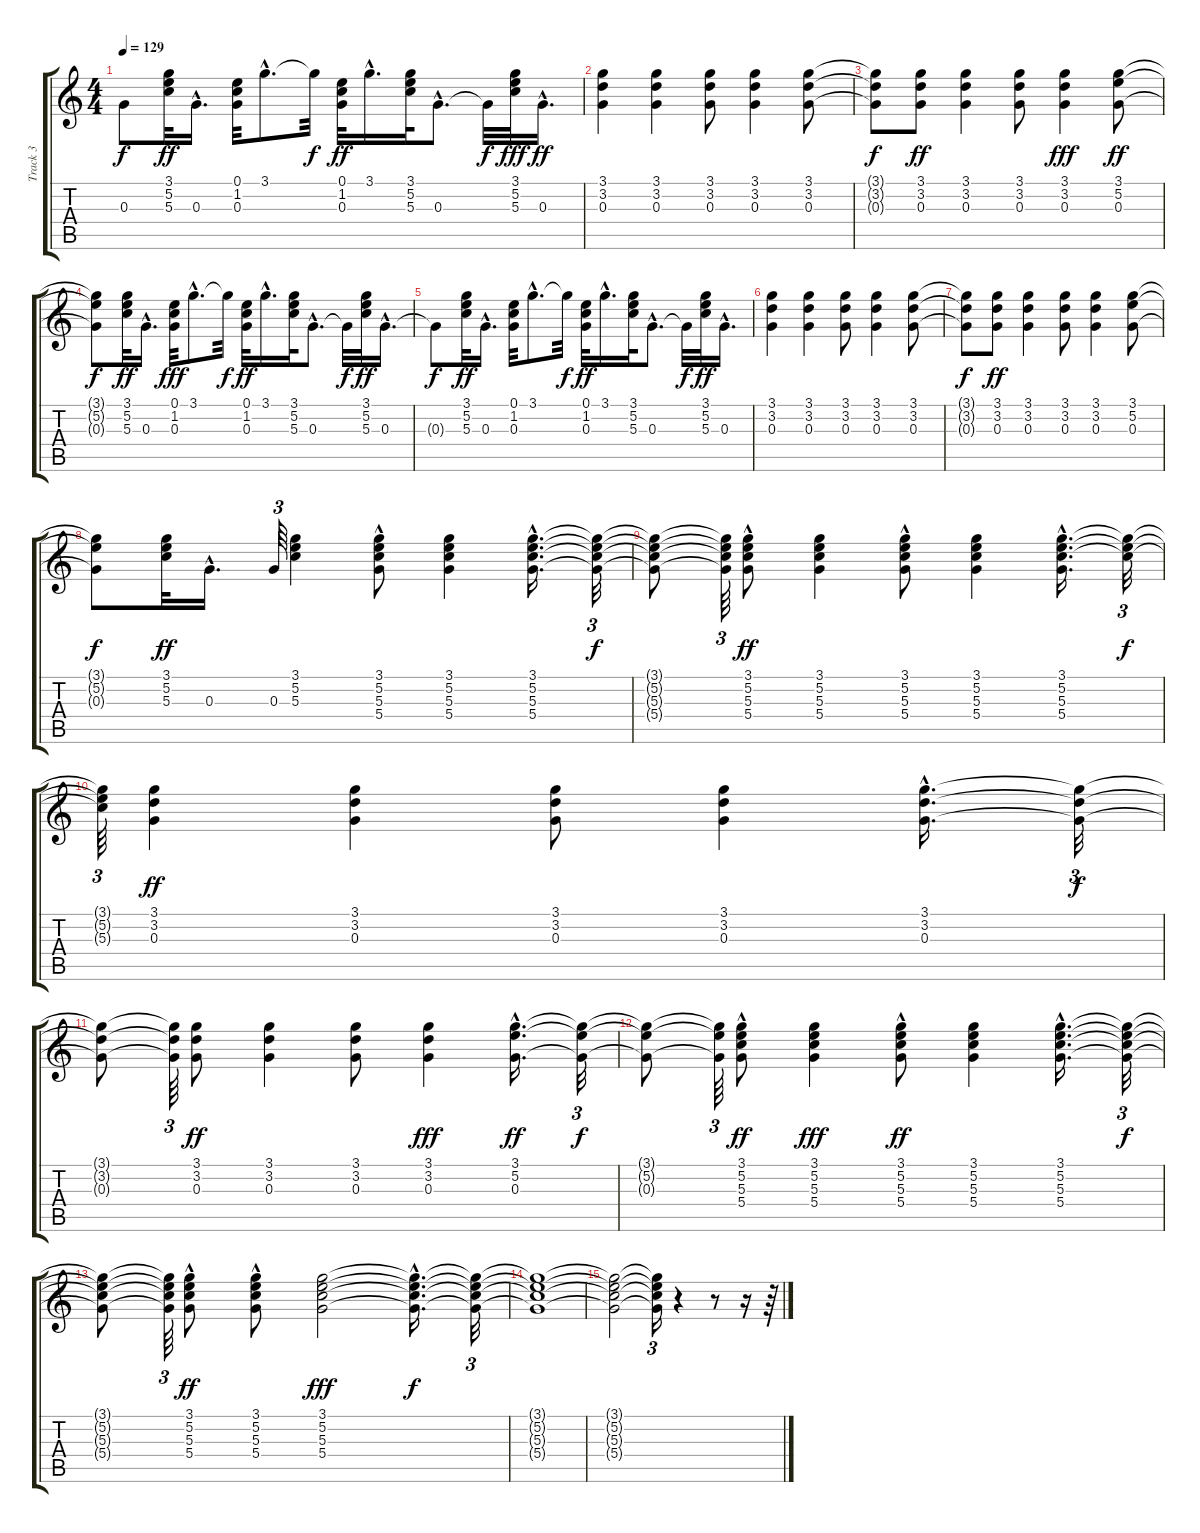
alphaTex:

\track ("Track 3" "Track 3") {instrument acousticguitarsteel}
\staff {score tabs}
\tuning (E4 B3 G3 D3 A2 E2) {hide}
\ts (4 4)
\tempo 129
\clef g2
\ks c
0.3{t}.8{dy f} (3.1 5.2 5.3).32{dy ff} 0.3{hac}.16{d} (0.1 1.2 0.3).32 3.1{hac}.8{d} 3.1{t}.32{dy f} (0.1 1.2 0.3).32{dy ff} 3.1{hac}.16{d} (3.1 5.2 5.3).32 0.3{hac}.8{d} 0.3{t}.32{dy f} (3.1 5.2 5.3).32{dy fff} 0.3{hac}.16{d dy ff} |
(3.1 3.2 0.3).4 (3.1 3.2 0.3).4 (3.1 3.2 0.3).8 (3.1 3.2 0.3).4 (3.1 3.2 0.3).8 |
(3.1{t} 3.2{t} 0.3{t}).8{dy f} (3.1 3.2 0.3).8{dy ff} (3.1 3.2 0.3).4 (3.1 3.2 0.3).8 (3.1 3.2 0.3).4{dy fff} (3.1 5.2 0.3).8{dy ff} |
(3.1{t} 5.2{t} 0.3{t}).8{dy f} (3.1 5.2 5.3).32{dy ff} 0.3{hac}.16{d} (0.1 1.2 0.3).32{dy fff} 3.1{hac}.8{d} 3.1{t}.32{dy f} (0.1 1.2 0.3).32{dy ff} 3.1{hac}.16{d} (3.1 5.2 5.3).32 0.3{hac}.8{d} 0.3{t}.32{dy f} (3.1 5.2 5.3).32{dy ff} 0.3{hac}.16{d} |
0.3{t}.8{dy f} (3.1 5.2 5.3).32{dy ff} 0.3{hac}.16{d} (0.1 1.2 0.3).32 3.1{hac}.8{d} 3.1{t}.32{dy f} (0.1 1.2 0.3).32{dy ff} 3.1{hac}.16{d} (3.1 5.2 5.3).32 0.3{hac}.8{d} 0.3{t}.32{dy f} (3.1 5.2 5.3).32{dy ff} 0.3{hac}.16{d} |
(3.1 3.2 0.3).4 (3.1 3.2 0.3).4 (3.1 3.2 0.3).8 (3.1 3.2 0.3).4 (3.1 3.2 0.3).8 |
(3.1{t} 3.2{t} 0.3{t}).8{dy f} (3.1 3.2 0.3).8{dy ff} (3.1 3.2 0.3).4 (3.1 3.2 0.3).8 (3.1 3.2 0.3).4 (3.1 5.2 0.3).8 |
(3.1{t} 5.2{t} 0.3{t}).8{dy f} (3.1 5.2 5.3).32{dy ff} 0.3{hac}.16{d} 0.3.64{tu (3 2)} (3.1 5.2 5.3).4 (3.1{hac} 5.2 5.3 5.4).8 (3.1 5.2 5.3 5.4).4 (3.1{hac} 5.2{hac} 5.3{hac} 5.4{hac}).16{d} (3.1{t} 5.2{t} 5.3{t} 5.4{t}).32{tu (3 2) dy f} |
(3.1{t} 5.2{t} 5.3{t} 5.4{t}).8 (3.1{t} 5.2{t} 5.3{t} 5.4{t}).64{tu (3 2)} (3.1 5.2 5.3 5.4{hac}).8{dy ff} (3.1 5.2 5.3 5.4).4 (3.1{hac} 5.2 5.3 5.4).8 (3.1 5.2 5.3 5.4).4 (3.1{hac} 5.2{hac} 5.3{hac} 5.4{hac}).16{d} (3.1{t} 5.2{t} 5.3{t}).32{tu (3 2) dy f} |
(3.1{t} 5.2{t} 5.3{t}).64{tu (3 2)} (3.1 3.2 0.3).4{dy ff} (3.1 3.2 0.3).4 (3.1 3.2 0.3).8 (3.1 3.2 0.3).4 (3.1{hac} 3.2{hac} 0.3{hac}).16{d} (3.1{t} 3.2{t} 0.3{t}).32{tu (3 2) dy f} |
(3.1{t} 3.2{t} 0.3{t}).8 (3.1{t} 3.2{t} 0.3{t}).64{tu (3 2)} (3.1 3.2 0.3).8{dy ff} (3.1 3.2 0.3).4 (3.1 3.2 0.3).8 (3.1 3.2 0.3).4{dy fff} (3.1{hac} 5.2{hac} 0.3{hac}).16{d dy ff} (3.1{t} 5.2{t} 0.3{t}).32{tu (3 2) dy f} |
(3.1{t} 5.2{t} 0.3{t}).8 (3.1{t} 5.2{t} 0.3{t}).64{tu (3 2)} (3.1 5.2 5.3 5.4{hac}).8{dy ff} (3.1 5.2 5.3 5.4).4{dy fff} (3.1{hac} 5.2 5.3 5.4).8{dy ff} (3.1 5.2 5.3 5.4).4 (3.1{hac} 5.2{hac} 5.3{hac} 5.4{hac}).16{d} (3.1{t} 5.2{t} 5.3{t} 5.4{t}).32{tu (3 2) dy f} |
(3.1{t} 5.2{t} 5.3{t} 5.4{t}).8 (3.1{t} 5.2{t} 5.3{t} 5.4{t}).64{tu (3 2)} (3.1 5.2 5.3 5.4{hac}).8{dy ff} (3.1{hac} 5.2 5.3 5.4).8 (3.1 5.2 5.3 5.4).2{dy fff} (3.1{hac t} 5.2{hac t} 5.3{hac t} 5.4{hac t}).16{d dy f} (3.1{t} 5.2{t} 5.3{t} 5.4{t}).32{tu (3 2)} |
(3.1{t} 5.2{t} 5.3{t} 5.4{t}).1 |
(3.1{t} 5.2{t} 5.3{t} 5.4{t}).2 (3.1{t} 5.2{t} 5.3{t} 5.4{t}).16{tu (3 2)} r.4 r.8 r.16 r.64
